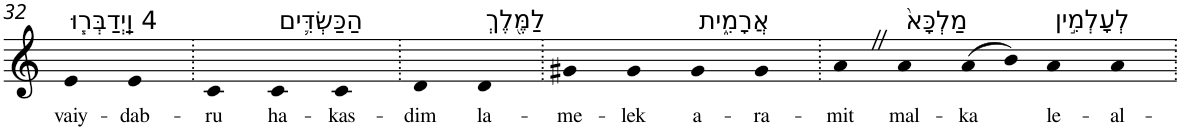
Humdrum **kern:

**kern	**text
*part1	*part1
*staff1	*staff1
*I"Piano	*
*I'Pno	*
!!LO:PB:g=z
*clefG2	*
*k[]	*
=32	=32
!LO:TX:a:t=4 וַֽיְדַבְּר֧וּ	!
!	!LO:LY:b
4e	vaiy-
!	!LO:LY:b
4e	-dab-
=33.	=33.
!	!LO:LY:b
4c	-ru
!LO:TX:a:t=הַכַּשְׂדִּ֛ים	!
!	!LO:LY:b
4c	ha-
!	!LO:LY:b
4c	-kas-
=34.	=34.
!	!LO:LY:b
4d	-dim
!LO:TX:a:t=לַמֶּ֖לֶךְ	!
!	!LO:LY:b
4d	la-
=35.	=35.
!	!LO:LY:b
4g#X	-me-
!	!LO:LY:b
4g#	-lek
!LO:TX:a:t=אֲרָמִ֑ית	!
!	!LO:LY:b
4g#	a-
!	!LO:LY:b
4g#	-ra-
=36.	=36.
!	!LO:LY:b
4aZ	-mit
!LO:TX:a:t=מַלְכָּא֙	!
!	!LO:LY:b
4a	mal-
!	!LO:LY:b
(>8a	-ka
8b)	.
!LO:TX:a:t=לְעָלְמִ֣ין	!
!	!LO:LY:b
4a	le-
!	!LO:LY:b
4a	-al-
=.	=.
*-	*-
